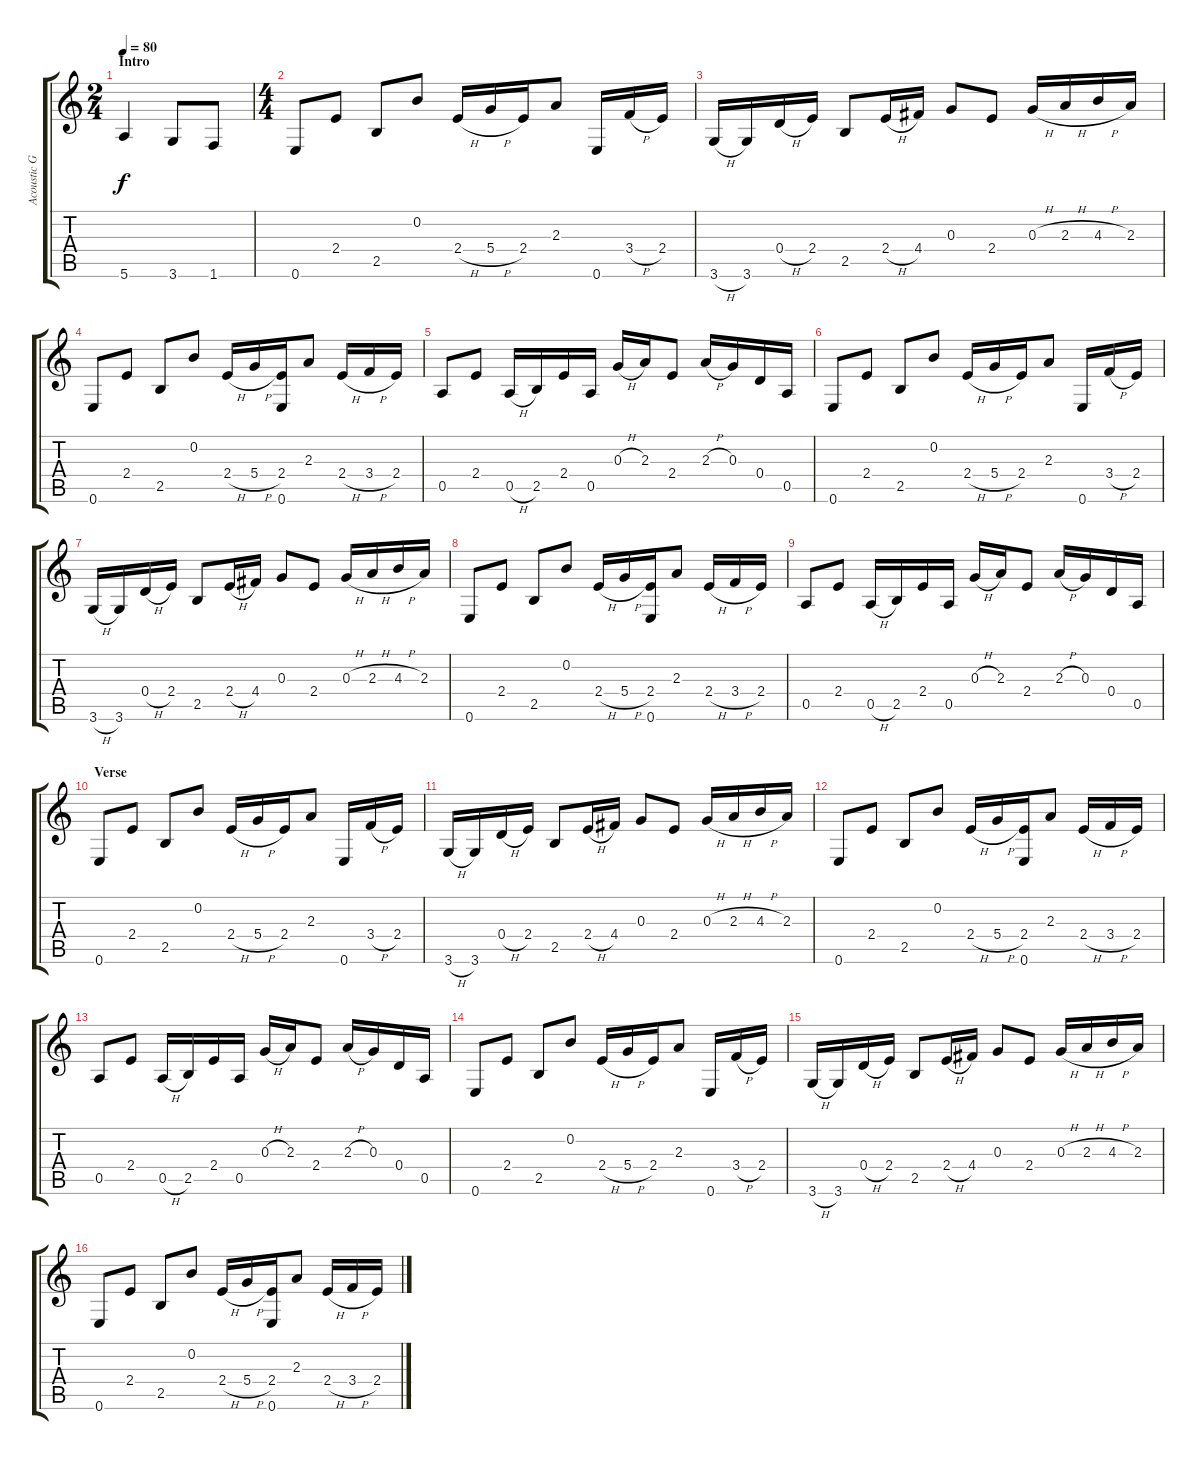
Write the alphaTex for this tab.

\track ("Acoustic Guitar" "Acoustic G") {instrument acousticguitarsteel}
\staff {score tabs}
\tuning (E4 B3 G3 D3 A2 E2) {hide}
\ts (2 4)
\section ("" "Intro")
\tempo 80
\clef g2
\ks c
5.6.4{dy f instrument acousticguitarsteel} 3.6.8 1.6.8 |
\ts (4 4)
0.6.8 2.4.8 2.5.8 0.2.8 2.4{h}.16 5.4{h}.16 2.4.16 2.3.8 0.6.16 3.4{h}.16 2.4.16 |
3.6{h}.16 3.6.16 0.4{h}.16 2.4.16 2.5.8 2.4{h}.16 4.4.16 0.3.8 2.4.8 0.3{h}.16 2.3{h}.16 4.3{h}.16 2.3.16 |
0.6.8 2.4.8 2.5.8 0.2.8 2.4{h}.16 5.4{h}.16 (2.4 0.6).16 2.3.8 2.4{h}.16 3.4{h}.16 2.4.16 |
0.5.8 2.4.8 0.5{h}.16 2.5.16 2.4.16 0.5.16 0.3{h}.16 2.3.16 2.4.8 2.3{h}.16 0.3.16 0.4.16 0.5.16 |
0.6.8 2.4.8 2.5.8 0.2.8 2.4{h}.16 5.4{h}.16 2.4.16 2.3.8 0.6.16 3.4{h}.16 2.4.16 |
3.6{h}.16 3.6.16 0.4{h}.16 2.4.16 2.5.8 2.4{h}.16 4.4.16 0.3.8 2.4.8 0.3{h}.16 2.3{h}.16 4.3{h}.16 2.3.16 |
0.6.8 2.4.8 2.5.8 0.2.8 2.4{h}.16 5.4{h}.16 (2.4 0.6).16 2.3.8 2.4{h}.16 3.4{h}.16 2.4.16 |
0.5.8 2.4.8 0.5{h}.16 2.5.16 2.4.16 0.5.16 0.3{h}.16 2.3.16 2.4.8 2.3{h}.16 0.3.16 0.4.16 0.5.16 |
\section ("" "Verse")
0.6.8 2.4.8 2.5.8 0.2.8 2.4{h}.16 5.4{h}.16 2.4.16 2.3.8 0.6.16 3.4{h}.16 2.4.16 |
3.6{h}.16 3.6.16 0.4{h}.16 2.4.16 2.5.8 2.4{h}.16 4.4.16 0.3.8 2.4.8 0.3{h}.16 2.3{h}.16 4.3{h}.16 2.3.16 |
0.6.8 2.4.8 2.5.8 0.2.8 2.4{h}.16 5.4{h}.16 (2.4 0.6).16 2.3.8 2.4{h}.16 3.4{h}.16 2.4.16 |
0.5.8 2.4.8 0.5{h}.16 2.5.16 2.4.16 0.5.16 0.3{h}.16 2.3.16 2.4.8 2.3{h}.16 0.3.16 0.4.16 0.5.16 |
0.6.8 2.4.8 2.5.8 0.2.8 2.4{h}.16 5.4{h}.16 2.4.16 2.3.8 0.6.16 3.4{h}.16 2.4.16 |
3.6{h}.16 3.6.16 0.4{h}.16 2.4.16 2.5.8 2.4{h}.16 4.4.16 0.3.8 2.4.8 0.3{h}.16 2.3{h}.16 4.3{h}.16 2.3.16 |
0.6.8 2.4.8 2.5.8 0.2.8 2.4{h}.16 5.4{h}.16 (2.4 0.6).16 2.3.8 2.4{h}.16 3.4{h}.16 2.4.16
